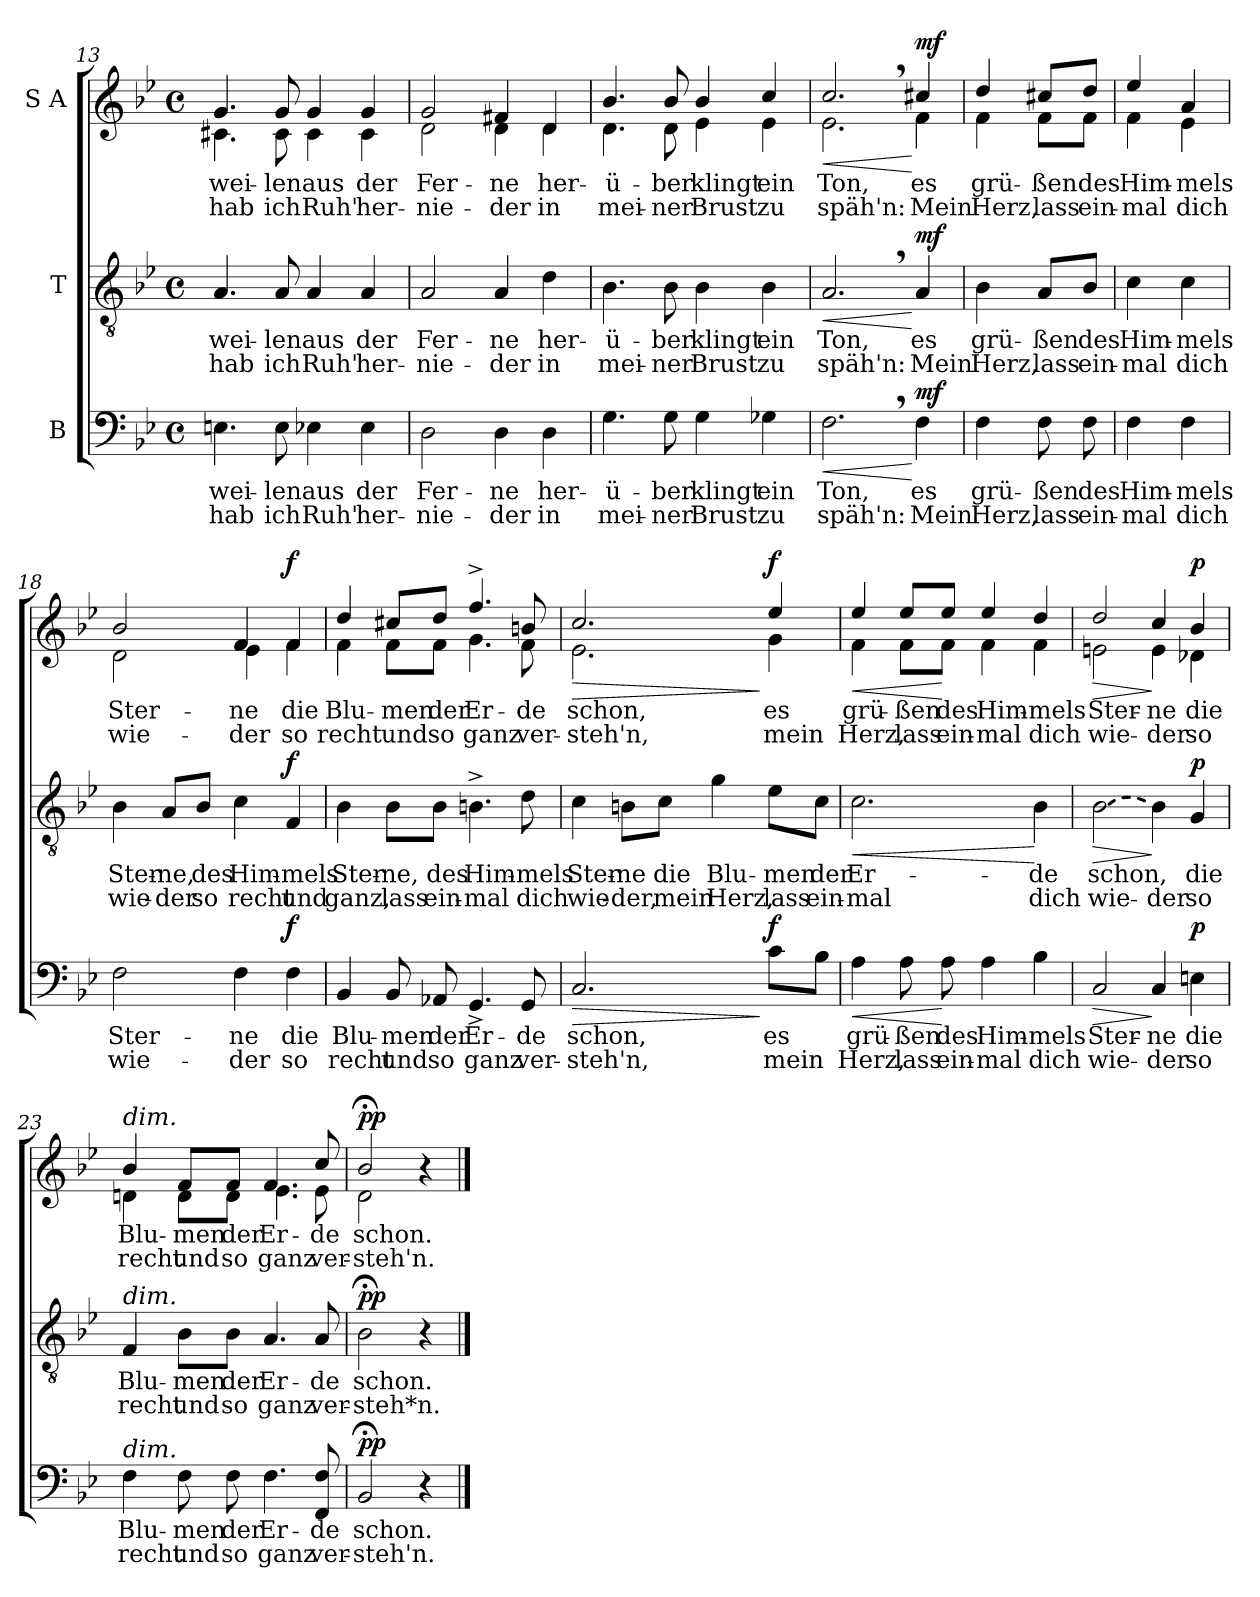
**kern	**text	**text	**dynam	**kern	**text	**text	**dynam	**kern	**text	**text	**dynam
*part3	*part3	*part3	*part3	*part2	*part2	*part2	*part2	*part1	*part1	*part1	*part1
*staff3	*staff3	*staff3	*staff3	*staff2	*staff2	*staff2	*staff2	*staff1	*staff1	*staff1	*staff1
*I"B	*	*	*	*I"T	*	*	*	*I"S A	*	*	*
!!LO:PB:g=z
*clefF4	*	*	*	*clefGv2	*	*	*	*clefG2	*	*	*
*k[b-e-]	*	*	*	*k[b-e-]	*	*	*	*k[b-e-]	*	*	*
*M4/4	*	*	*	*M4/4	*	*	*	*M4/4	*	*	*
*met(c)	*	*	*	*met(c)	*	*	*	*met(c)	*	*	*
=13	=13	=13	=13	=13	=13	=13	=13	=13	=13	=13	=13
!	!LO:LY:b	!LO:LY:b	!	!	!LO:LY:b	!LO:LY:b	!	!	!LO:LY:b	!LO:LY:b	!
*	*	*	*	*	*	*	*	*^	*	*	*
4.En\	-wei-	hab	.	4.A/	-wei-	hab	.	4.g/	4.c#X\	-wei-	hab	.
!	!LO:LY:b	!LO:LY:b	!	!	!LO:LY:b	!LO:LY:b	!	!	!	!LO:LY:b	!LO:LY:b	!
8E\	-len	ich	.	8A/	-len	ich	.	8g/	8c#\	-len	ich	.
!	!LO:LY:b	!LO:LY:b	!	!	!LO:LY:b	!LO:LY:b	!	!	!	!LO:LY:b	!LO:LY:b	!
4E-X\	aus	Ruh'	.	4A/	aus	Ruh'	.	4g/	4c#\	aus	Ruh'	.
!	!LO:LY:b	!LO:LY:b	!	!	!LO:LY:b	!LO:LY:b	!	!	!	!LO:LY:b	!LO:LY:b	!
4E-\	der	her-	.	4A/	der	her-	.	4g/	4c#\	der	her-	.
=14	=14	=14	=14	=14	=14	=14	=14	=14	=14	=14	=14	=14
!	!LO:LY:b	!LO:LY:b	!	!	!LO:LY:b	!LO:LY:b	!	!	!	!LO:LY:b	!LO:LY:b	!
2D\	Fer-	-nie-	.	2A/	Fer-	-nie-	.	2g/	2d\	Fer-	-nie-	.
!	!LO:LY:b	!LO:LY:b	!	!	!LO:LY:b	!LO:LY:b	!	!	!	!LO:LY:b	!LO:LY:b	!
4D\	-ne	-der	.	4A/	-ne	-der	.	4f#X/	4d\	-ne	-der	.
!	!LO:LY:b	!LO:LY:b	!	!	!LO:LY:b	!LO:LY:b	!	!	!	!LO:LY:b	!LO:LY:b	!
4D\	her-	in	.	4d\	her-	in	.	4d/	4d\	her-	in	.
=15	=15	=15	=15	=15	=15	=15	=15	=15	=15	=15	=15	=15
!	!LO:LY:b	!LO:LY:b	!	!	!LO:LY:b	!LO:LY:b	!	!	!	!LO:LY:b	!LO:LY:b	!
4.G\	-ü-	mei-	.	4.B-\	-ü-	mei-	.	4.b-/	4.d\	-ü-	mei-	.
!	!LO:LY:b	!LO:LY:b	!	!	!LO:LY:b	!LO:LY:b	!	!	!	!LO:LY:b	!LO:LY:b	!
8G\	-ber	-ner	.	8B-\	-ber	-ner	.	8b-/	8d\	-ber	-ner	.
!	!LO:LY:b	!LO:LY:b	!	!	!LO:LY:b	!LO:LY:b	!	!	!	!LO:LY:b	!LO:LY:b	!
4G\	klingt	Brust	.	4B-\	klingt	Brust	.	4b-/	4e-\	klingt	Brust	.
!	!LO:LY:b	!LO:LY:b	!	!	!LO:LY:b	!LO:LY:b	!	!	!	!LO:LY:b	!LO:LY:b	!
4G-X\	ein	zu	.	4B-\	ein	zu	.	4cc/	4e-\	ein	zu	.
=16	=16	=16	=16	=16	=16	=16	=16	=16	=16	=16	=16	=16
!	!LO:LY:b	!LO:LY:b	!LO:HP:b	!	!LO:LY:b	!LO:LY:b	!LO:HP:b	!	!	!LO:LY:b	!LO:LY:b	!LO:HP:b
2.F,\	Ton,	späh'n:	<	2.A,/	Ton,	späh'n:	<	2.cc,/	2.e-\	Ton,	späh'n:	<
!	!LO:LY:b	!LO:LY:b	!LO:DY:n=1:a	!	!LO:LY:b	!LO:LY:b	!LO:DY:n=1:a	!	!	!LO:LY:b	!LO:LY:b	!LO:DY:n=1:a
4F\	es	Mein	[ mf	4A/	es	Mein	[ mf	4cc#X/	4f\	es	Mein	[ mf
=17	=17	=17	=17	=17	=17	=17	=17	=17	=17	=17	=17	=17
!	!LO:LY:b	!LO:LY:b	!	!	!LO:LY:b	!LO:LY:b	!	!	!	!LO:LY:b	!LO:LY:b	!
4F\	grü-	Herz,	.	4B-\	grü-	Herz,	.	4dd/	4f\	grü-	Herz,	.
!	!LO:LY:b	!LO:LY:b	!	!	!LO:LY:b	!LO:LY:b	!	!	!	!LO:LY:b	!LO:LY:b	!
8F\	-ßen	lass	.	8A/L	-ßen	lass	.	8cc#X/L	8f\L	-ßen	lass	.
!	!LO:LY:b	!LO:LY:b	!	!	!LO:LY:b	!LO:LY:b	!	!	!	!LO:LY:b	!LO:LY:b	!
8F\	des	ein-	.	8B-/J	des	ein-	.	8dd/J	8f\J	des	ein-	.
!!LO:LB:g=z	!!
=17X1	=17X1	=17X1	=17X1	=17X1	=17X1	=17X1	=17X1	=17X1	=17X1	=17X1	=17X1	=17X1
!	!LO:LY:b	!LO:LY:b	!	!	!LO:LY:b	!LO:LY:b	!	!	!	!LO:LY:b	!LO:LY:b	!
4F\	Him-	-mal	.	4c\	Him-	-mal	.	4ee-/	4f\	Him-	-mal	.
!	!LO:LY:b	!LO:LY:b	!	!	!LO:LY:b	!LO:LY:b	!	!	!	!LO:LY:b	!LO:LY:b	!
4F\	-mels	dich	.	4c\	-mels	dich	.	4a/	4e-\	-mels	dich	.
=18	=18	=18	=18	=18	=18	=18	=18	=18	=18	=18	=18	=18
!	!LO:LY:b	!LO:LY:b	!	!	!LO:LY:b	!LO:LY:b	!	!	!	!LO:LY:b	!LO:LY:b	!
2F\	Ster-	wie-	.	4B-\	Ster-	wie-	.	2b-/	2d\	Ster-	wie-	.
!	!	!	!	!	!LO:LY:b	!LO:LY:b	!	!	!	!	!	!
.	.	.	.	8A/L	-ne,	-der	.	.	.	.	.	.
!	!	!	!	!	!LO:LY:b	!LO:LY:b	!	!	!	!	!	!
.	.	.	.	8B-/J	des	so	.	.	.	.	.	.
!	!LO:LY:b	!LO:LY:b	!	!	!LO:LY:b	!LO:LY:b	!	!	!	!LO:LY:b	!LO:LY:b	!
4F\	-ne	-der	.	4c\	Him-	recht	.	4f/	4e-\	-ne	-der	.
!	!LO:LY:b	!LO:LY:b	!LO:DY:a	!	!LO:LY:b	!LO:LY:b	!LO:DY:a	!	!	!LO:LY:b	!LO:LY:b	!LO:DY:a
4F\	die	so	f	4F/	-mels	und	f	4f/	4f\	die	so	f
=19	=19	=19	=19	=19	=19	=19	=19	=19	=19	=19	=19	=19
!	!LO:LY:b	!LO:LY:b	!	!	!LO:LY:b	!LO:LY:b	!	!	!	!LO:LY:b	!LO:LY:b	!
4BB-/	Blu-	recht	.	4B-\	Ster-	ganz,	.	4dd/	4f\	Blu-	recht	.
!	!LO:LY:b	!LO:LY:b	!	!	!LO:LY:b	!LO:LY:b	!	!	!	!LO:LY:b	!LO:LY:b	!
8BB-/	-men	und	.	8B-\L	-ne,	lass	.	8cc#X/L	8f\L	-men	und	.
!	!LO:LY:b	!LO:LY:b	!	!	!LO:LY:b	!LO:LY:b	!	!	!	!LO:LY:b	!LO:LY:b	!
8AA-X/	der	so	.	8B-\J	des	ein-	.	8dd/J	8f\J	der	so	.
!	!LO:LY:b	!LO:LY:b	!	!	!LO:LY:b	!LO:LY:b	!	!	!	!LO:LY:b	!LO:LY:b	!
4.GG^/	Er-	ganz	.	4.Bn^\	Him-	-mal	.	4.ff^/	4.g\	Er-	ganz	.
!	!LO:LY:b	!LO:LY:b	!	!	!LO:LY:b	!LO:LY:b	!	!	!	!LO:LY:b	!LO:LY:b	!
8GG/	-de	ver-	.	8d\	-mels	dich	.	8bn/	8f\	-de	ver-	.
=20	=20	=20	=20	=20	=20	=20	=20	=20	=20	=20	=20	=20
!	!LO:LY:b	!LO:LY:b	!LO:HP:b	!	!LO:LY:b	!LO:LY:b	!	!	!	!LO:LY:b	!LO:LY:b	!LO:HP:b
2.C/	schon,	-steh'n,	>	4c\	Ster-	wie-	.	2.cc/	2.e-\	schon,	-steh'n,	>
!	!	!	!	!	!LO:LY:b	!LO:LY:b	!	!	!	!	!	!
.	.	.	.	8Bn\L	-ne	-der,	.	.	.	.	.	.
!	!	!	!	!	!LO:LY:b	!LO:LY:b	!	!	!	!	!	!
.	.	.	.	8c\J	die	mein	.	.	.	.	.	.
!	!	!	!	!	!LO:LY:b	!LO:LY:b	!	!	!	!	!	!
.	.	.	.	4g\	Blu-	Herz,	.	.	.	.	.	.
!	!LO:LY:b	!LO:LY:b	!LO:DY:n=1:a	!	!LO:LY:b	!LO:LY:b	!	!	!	!LO:LY:b	!LO:LY:b	!LO:DY:n=1:a
8c\L	es	mein	] f	8e-\L	-men	lass	.	4ee-/	4g\	es	mein	] f
!	!	!	!	!	!LO:LY:b	!LO:LY:b	!	!	!	!	!	!
8B-\J	.	.	.	8c\J	der	ein-	.	.	.	.	.	.
!!LO:LB:g=z	!!
=21	=21	=21	=21	=21	=21	=21	=21	=21	=21	=21	=21	=21
!	!LO:LY:b	!LO:LY:b	!LO:HP:b	!	!LO:LY:b	!LO:LY:b	!LO:HP:b	!	!	!LO:LY:b	!LO:LY:b	!LO:HP:b
4A\	grü-	Herz,	<	2.c\	Er-	-mal	<	4ee-/	4f\	grü-	Herz,	<
!	!LO:LY:b	!LO:LY:b	!	!	!	!	!	!	!	!LO:LY:b	!LO:LY:b	!
8A\	-ßen	lass	.	.	.	.	.	8ee-/L	8f\L	-ßen	lass	.
!	!LO:LY:b	!LO:LY:b	!	!	!	!	!	!	!	!LO:LY:b	!LO:LY:b	!
8A\	des	ein-	[	.	.	.	.	8ee-/J	8f\J	des	ein-	[
!	!LO:LY:b	!LO:LY:b	!	!	!	!	!	!	!	!LO:LY:b	!LO:LY:b	!
4A\	Him-	-mal	.	.	.	.	.	4ee-/	4f\	Him-	-mal	.
!	!LO:LY:b	!LO:LY:b	!	!	!LO:LY:b	!LO:LY:b	!	!	!	!LO:LY:b	!LO:LY:b	!
4B-\	-mels	dich	.	4B-\	-de	dich	[	4dd/	4f\	-mels	dich	.
=22	=22	=22	=22	=22	=22	=22	=22	=22	=22	=22	=22	=22
!	!LO:LY:b	!LO:LY:b	!LO:HP:b	!LO:T:dash	!LO:LY:b	!LO:LY:b	!LO:HP:b	!	!	!LO:LY:b	!LO:LY:b	!LO:HP:b
2C/	Ster-	wie-	>	[2B-\	schon,	wie-	>	2dd/	2en\	Ster-	wie-	>
!	!LO:LY:b	!LO:LY:b	!	!	!	!LO:LY:b	!	!	!	!LO:LY:b	!LO:LY:b	!
4C/	-ne	-der	]	4B-\]	.	-der	]	4cc/	4e\	-ne	-der	]
!	!LO:LY:b	!LO:LY:b	!LO:DY:a	!	!LO:LY:b	!LO:LY:b	!LO:DY:a	!	!	!LO:LY:b	!LO:LY:b	!LO:DY:a
4En\	die	so	p	4G/	die	so	p	4b-/	4d-X\	die	so	p
=23	=23	=23	=23	=23	=23	=23	=23	=23	=23	=23	=23	=23
!	!	!	!	!	!	!	!	!LO:TX:a:i:t=dim.	!	!	!	!
!	!	!	!	!LO:TX:a:i:t=dim.	!	!	!	!	!	!	!	!
!LO:TX:a:i:t=dim.	!	!	!	!	!	!	!	!	!	!	!	!
!	!LO:LY:b	!LO:LY:b	!	!	!LO:LY:b	!LO:LY:b	!	!	!	!LO:LY:b	!LO:LY:b	!
4F\	Blu-	recht	.	4F/	Blu-	recht	.	4b-/	4dn\	Blu-	recht	.
!	!LO:LY:b	!LO:LY:b	!	!	!LO:LY:b	!LO:LY:b	!	!	!	!LO:LY:b	!LO:LY:b	!
8F\	-men	und	.	8B-\L	-men	und	.	8f/L	8d\L	-men	und	.
!	!LO:LY:b	!LO:LY:b	!	!	!LO:LY:b	!LO:LY:b	!	!	!	!LO:LY:b	!LO:LY:b	!
8F\	der	so	.	8B-\J	der	so	.	8f/J	8d\J	der	so	.
!	!LO:LY:b	!LO:LY:b	!	!	!LO:LY:b	!LO:LY:b	!	!	!	!LO:LY:b	!LO:LY:b	!
4.F\	Er-	ganz	.	4.A/	Er-	ganz	.	4.f/	4.e-\	Er-	ganz	.
!	!LO:LY:b	!LO:LY:b	!	!	!LO:LY:b	!LO:LY:b	!	!	!	!LO:LY:b	!LO:LY:b	!
8FF/ 8F/	-de	ver-	.	8A/	-de	ver-	.	8cc/	8e-\	-de	ver-	.
=24	=24	=24	=24	=24	=24	=24	=24	=24	=24	=24	=24	=24
!	!LO:LY:b	!LO:LY:b	!LO:DY:a	!	!LO:LY:b	!LO:LY:b	!LO:DY:a	!	!	!LO:LY:b	!LO:LY:b	!LO:DY:a
2BB-;</	schon.	-steh'n.	pp	2B-;<\	schon.	-steh*n.	pp	2b-;</	2d\	schon.	-steh'n.	pp
4r	.	.	.	4r	.	.	.	4r	4ryy	.	.	.
*	*	*	*	*	*	*	*	*v	*v	*	*	*
==	==	==	==	==	==	==	==	==	==	==	==
*-	*-	*-	*-	*-	*-	*-	*-	*-	*-	*-	*-
